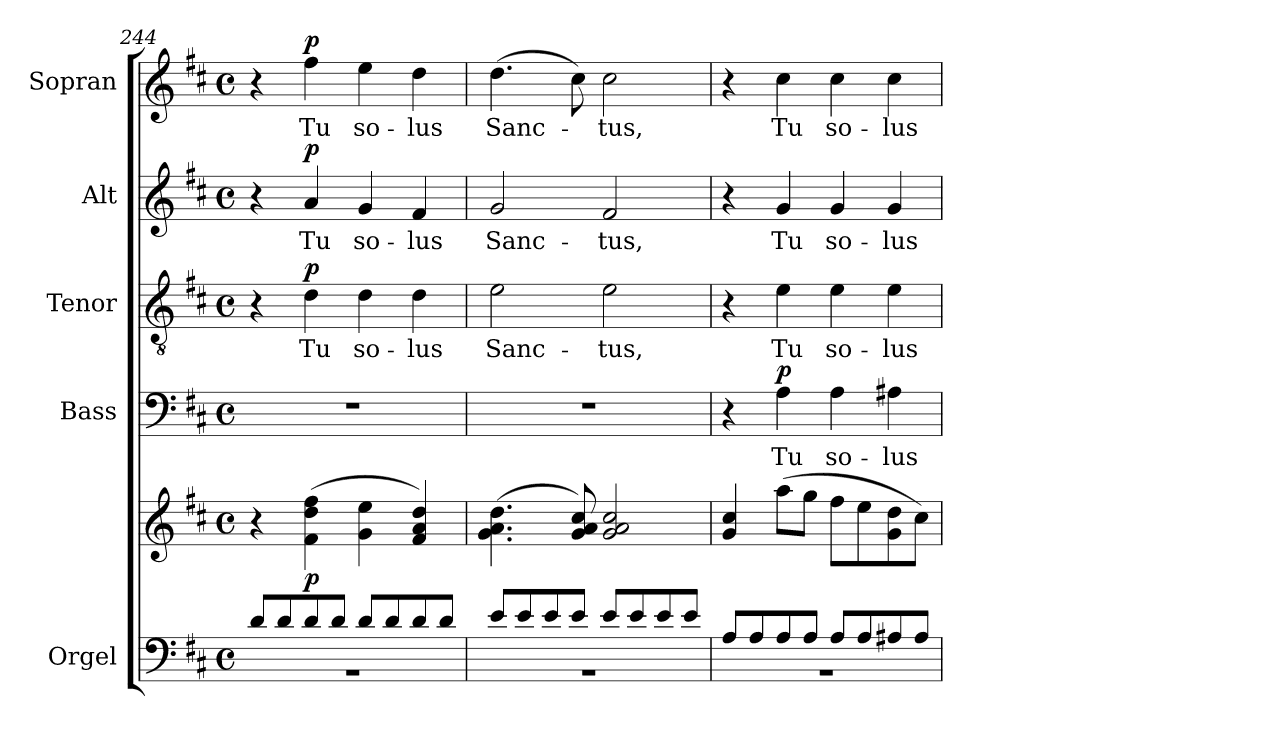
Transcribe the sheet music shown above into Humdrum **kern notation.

**kern	**kern	**dynam	**kern	**text	**dynam	**kern	**text	**dynam	**kern	**text	**dynam	**kern	**text	**dynam
*part5	*part5	*part5	*part4	*part4	*part4	*part3	*part3	*part3	*part2	*part2	*part2	*part1	*part1	*part1
*staff6	*staff5	*staff5/6	*staff4	*staff4	*staff4	*staff3	*staff3	*staff3	*staff2	*staff2	*staff2	*staff1	*staff1	*staff1
*I"Orgel	*	*	*I"Bass	*	*	*I"Tenor	*	*	*I"Alt	*	*	*I"Sopran	*	*
*I'Org.	*	*	*I'B.	*	*	*I'T.	*	*	*I'A.	*	*	*I'S.	*	*
*clefF4	*clefG2	*	*clefF4	*	*	*clefGv2	*	*	*clefG2	*	*	*clefG2	*	*
*k[f#c#]	*k[f#c#]	*	*k[f#c#]	*	*	*k[f#c#]	*	*	*k[f#c#]	*	*	*k[f#c#]	*	*
*D:	*D:	*	*D:	*	*	*D:	*	*	*D:	*	*	*D:	*	*
*M4/4	*M4/4	*	*M4/4	*	*	*M4/4	*	*	*M4/4	*	*	*M4/4	*	*
*met(c)	*met(c)	*	*met(c)	*	*	*met(c)	*	*	*met(c)	*	*	*met(c)	*	*
=244	=244	=244	=244	=244	=244	=244	=244	=244	=244	=244	=244	=244	=244	=244
*^	*	*	*	*	*	*	*	*	*	*	*	*	*	*
8d/L	1rBB	4r	.	1r	.	.	4r	.	.	4r	.	.	4r	.	.
8d/	.	.	.	.	.	.	.	.	.	.	.	.	.	.	.
!	!	!	!LO:DY:b	!	!	!	!	!LO:LY:b	!LO:DY:a	!	!LO:LY:b	!LO:DY:a	!	!LO:LY:b	!LO:DY:a
8d/	.	(>4f#\ 4dd\ 4ff#\	p	.	.	.	4d\	Tu	p	4a/	Tu	p	4ff#\	Tu	p
8d/J	.	.	.	.	.	.	.	.	.	.	.	.	.	.	.
!	!	!	!	!	!	!	!	!LO:LY:b	!	!	!LO:LY:b	!	!	!LO:LY:b	!
8d/L	.	4g\ 4ee\	.	.	.	.	4d\	so-	.	4g/	so-	.	4ee\	so-	.
8d/	.	.	.	.	.	.	.	.	.	.	.	.	.	.	.
!	!	!	!	!	!	!	!	!LO:LY:b	!	!	!LO:LY:b	!	!	!LO:LY:b	!
8d/	.	4f#/ 4a/ 4dd/)	.	.	.	.	4d\	-lus	.	4f#/	-lus	.	4dd\	-lus	.
8d/J	.	.	.	.	.	.	.	.	.	.	.	.	.	.	.
=245	=245	=245	=245	=245	=245	=245	=245	=245	=245	=245	=245	=245	=245	=245	=245
!	!	!	!	!	!	!	!	!LO:LY:b	!	!	!LO:LY:b	!	!	!LO:LY:b	!
8e/L	1rBB	(>4.g\ 4.a\ 4.dd\	.	1r	.	.	2e\	Sanc-	.	2g/	Sanc-	.	(>4.dd\	Sanc-	.
8e/	.	.	.	.	.	.	.	.	.	.	.	.	.	.	.
8e/	.	.	.	.	.	.	.	.	.	.	.	.	.	.	.
8e/J	.	8g/ 8a/ 8cc#/)	.	.	.	.	.	.	.	.	.	.	8cc#\)	.	.
!	!	!	!	!	!	!	!	!LO:LY:b	!	!	!LO:LY:b	!	!	!LO:LY:b	!
8e/L	.	2g/ 2a/ 2cc#/	.	.	.	.	2e\	-tus,	.	2f#/	-tus,	.	2cc#\	-tus,	.
8e/	.	.	.	.	.	.	.	.	.	.	.	.	.	.	.
8e/	.	.	.	.	.	.	.	.	.	.	.	.	.	.	.
8e/J	.	.	.	.	.	.	.	.	.	.	.	.	.	.	.
=246	=246	=246	=246	=246	=246	=246	=246	=246	=246	=246	=246	=246	=246	=246	=246
8A/L	1rBB	4g/ 4cc#/	.	4r	.	.	4r	.	.	4r	.	.	4r	.	.
8A/	.	.	.	.	.	.	.	.	.	.	.	.	.	.	.
!	!	!	!	!	!LO:LY:b	!LO:DY:a	!	!LO:LY:b	!	!	!LO:LY:b	!	!	!LO:LY:b	!
8A/	.	(>8aa\L	.	4A\	Tu	p	4e\	Tu	.	4g/	Tu	.	4cc#\	Tu	.
8A/J	.	8gg\J	.	.	.	.	.	.	.	.	.	.	.	.	.
!	!	!	!	!	!LO:LY:b	!	!	!LO:LY:b	!	!	!LO:LY:b	!	!	!LO:LY:b	!
8A/L	.	8ff#\L	.	4A\	so-	.	4e\	so-	.	4g/	so-	.	4cc#\	so-	.
8A/	.	8ee\	.	.	.	.	.	.	.	.	.	.	.	.	.
!	!	!	!	!	!LO:LY:b	!	!	!LO:LY:b	!	!	!LO:LY:b	!	!	!LO:LY:b	!
8A#X/	.	8g\ 8dd\	.	4A#X\	-lus	.	4e\	-lus	.	4g/	-lus	.	4cc#\	-lus	.
8A#/J	.	8cc#\J)	.	.	.	.	.	.	.	.	.	.	.	.	.
*v	*v	*	*	*	*	*	*	*	*	*	*	*	*	*	*
=	=	=	=	=	=	=	=	=	=	=	=	=	=	=
*-	*-	*-	*-	*-	*-	*-	*-	*-	*-	*-	*-	*-	*-	*-
